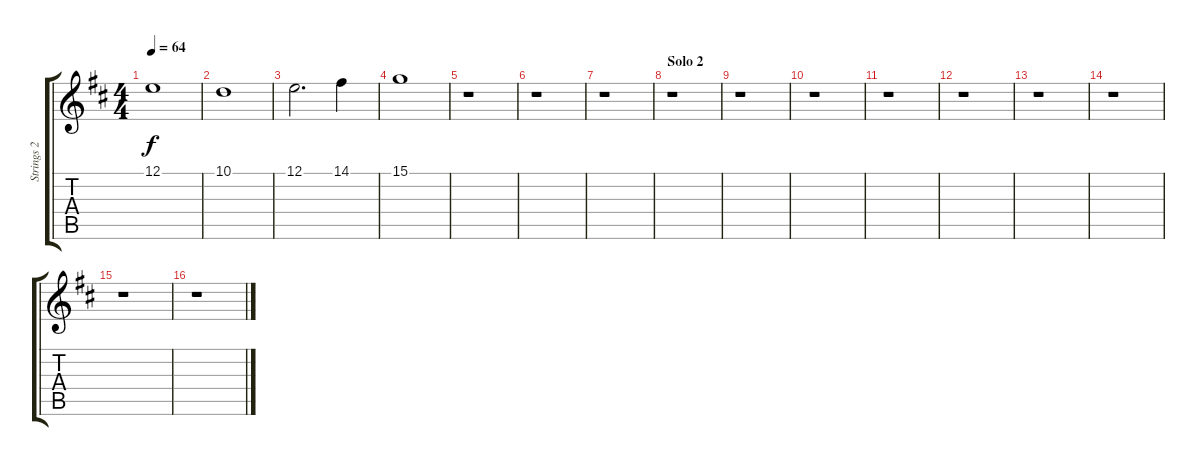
\track ("Strings 2" "Strings 2") {instrument synthstrings1}
\staff {score tabs}
\tuning (E4 B3 G3 D3 A2 E2) {hide}
\ts (4 4)
\tempo 64
\clef g2
\ks d
12.1{t}.1{dy f} |
10.1.1 |
12.1.2{d} 14.1.4 |
15.1.1 |
r.1 |
r.1 |
r.1 |
\section ("" "Solo 2")
r.1 |
r.1 |
r.1 |
r.1 |
r.1 |
r.1 |
r.1 |
r.1 |
r.1
